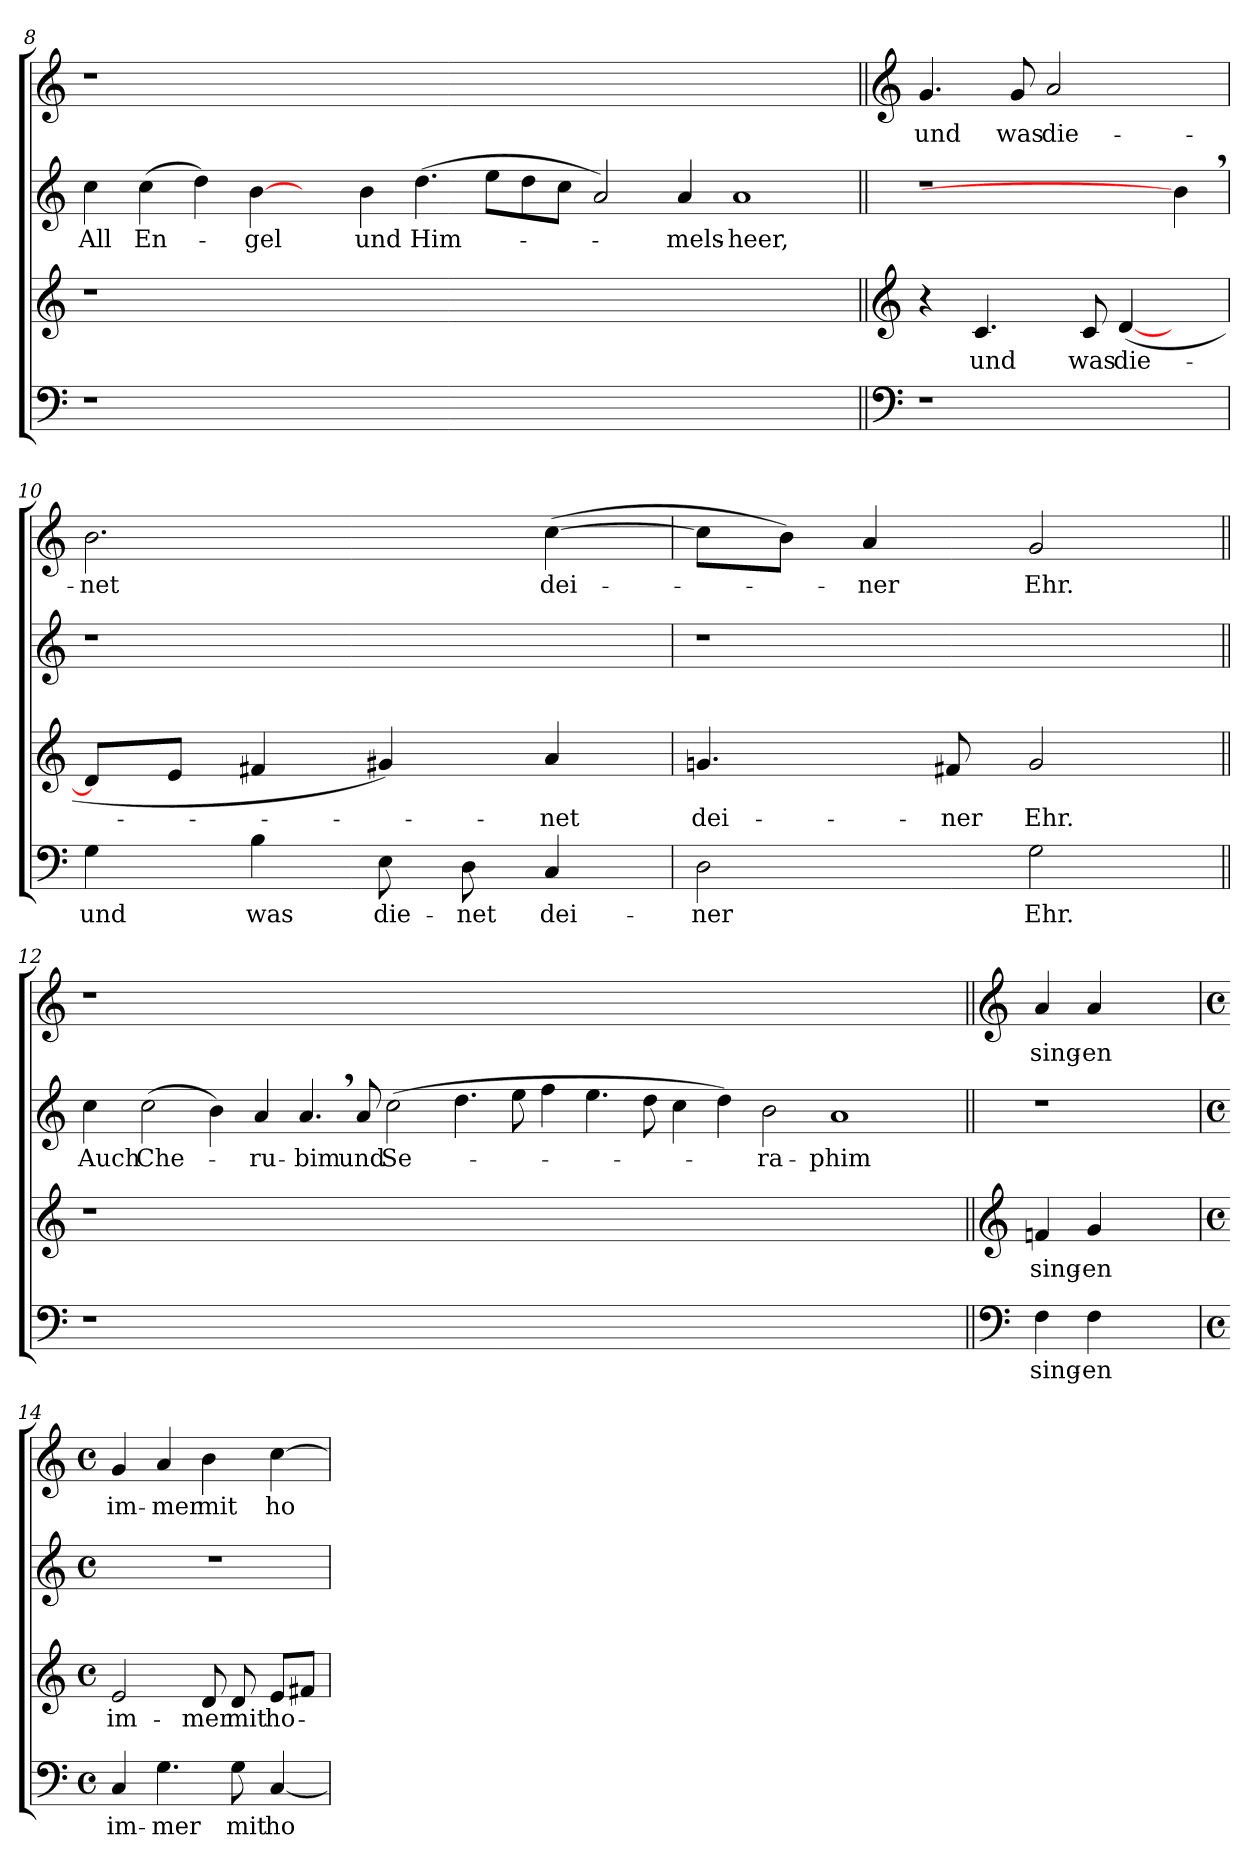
**kern	**text	**kern	**text	**kern	**text	**kern	**text
*part4	*part4	*part3	*part3	*part2	*part2	*part1	*part1
*staff4	*staff4	*staff3	*staff3	*staff2	*staff2	*staff1	*staff1
!!LO:LB:g=z
*clefF4	*	*clefG2	*	*clefG2	*	*clefG2	*
*k[]	*	*k[]	*	*k[]	*	*k[]	*
*C:	*	*C:	*	*C:	*	*C:	*
=8	=8	=8	=8	=8	=8	=8	=8
!	!	!	!	!	!LO:LY:b	!	!
1r	.	1r	.	4cc\	All	1r	.
!	!	!	!	!	!LO:LY:b	!	!
.	.	.	.	(>4cc\	En-	.	.
.	.	.	.	4dd\)	.	.	.
!	!	!	!	!	!LO:LY:b	!	!
.	.	.	.	[4b\	-gel	.	.
0.ryy	.	0.ryy	.	4ryy	.	0.ryy	.
!	!	!	!	!	!LO:LY:b	!	!
.	.	.	.	4b\	und	.	.
!	!	!	!	!	!LO:LY:b	!	!
.	.	.	.	(>4.dd\	Him-	.	.
.	.	.	.	8ee\L	.	.	.
.	.	.	.	8dd\	.	.	.
.	.	.	.	8cc\J	.	.	.
.	.	.	.	2a/)	.	.	.
!	!	!	!	!	!LO:LY:b	!	!
.	.	.	.	4a/	-mels-	.	.
!	!	!	!	!	!LO:LY:b	!	!
.	.	.	.	1a	-heer,	.	.
=9||	=9||	=9||	=9||	=9||	=9||	=9||	=9||
*clefF4	*	*clefG2	*	*	*	*clefG2	*
!	!	!	!	!	!	!	!LO:LY:b
1r	.	4r	.	1r	.	4.g/	und
!	!	!	!LO:LY:b	!	!	!	!
.	.	4.c/	und	.	.	.	.
!	!	!	!	!	!	!	!LO:LY:b
.	.	.	.	.	.	8g/	was
!	!	!	!	!	!	!	!LO:LY:b
.	.	.	.	.	.	2a/	die-
!	!	!	!LO:LY:b	!	!	!	!
.	.	8c/	was	.	.	.	.
!	!	!	!LO:LY:b	!	!	!	!
.	.	(<[4d/	die-	.	.	.	.
4ryy	.	4ryy	.	4b,>\]	.	4ryy	.
=10	=10	=10	=10	=10	=10	=10	=10
!	!LO:LY:b	!	!	!	!	!	!LO:LY:b
4G\	und	8d/L]	.	1r	.	2.b\	-net
.	.	8e/J	.	.	.	.	.
!	!LO:LY:b	!	!	!	!	!	!
4B\	was	4f#X/	.	.	.	.	.
!	!LO:LY:b	!	!	!	!	!	!
8E\	die-	4g#X/)	.	.	.	.	.
!	!LO:LY:b	!	!	!	!	!	!
8D\	-net	.	.	.	.	.	.
!	!LO:LY:b	!	!LO:LY:b	!	!	!	!LO:LY:b
4C/	dei-	4a/	-net	.	.	(>[4cc\	dei-
=11	=11	=11	=11	=11	=11	=11	=11
!	!LO:LY:b	!	!LO:LY:b	!	!	!	!
2D\	-ner	4.gn/	dei-	1r	.	8cc\L]	.
.	.	.	.	.	.	8b\J)	.
!	!	!	!	!	!	!	!LO:LY:b
.	.	.	.	.	.	4a/	-ner
!	!	!	!LO:LY:b	!	!	!	!
.	.	8f#X/	-ner	.	.	.	.
!	!LO:LY:b	!	!LO:LY:b	!	!	!	!LO:LY:b
2G\	Ehr.	2g/	Ehr.	.	.	2g/	Ehr.
!!LO:PB:g=z
=12||	=12||	=12||	=12||	=12||	=12||	=12||	=12||
!	!	!	!	!	!LO:LY:b	!	!
1r	.	1r	.	4cc\	Auch	1r	.
!	!	!	!	!	!LO:LY:b	!	!
.	.	.	.	(>2cc\	Che-	.	.
.	.	.	.	4b\)	.	.	.
!	!	!	!	!	!LO:LY:b	!	!
00ryy	.	00ryy	.	4a/	-ru-	00ryy	.
!	!	!	!	!	!LO:LY:b	!	!
.	.	.	.	4.a,>/	-bim	.	.
!	!	!	!	!	!LO:LY:b	!	!
.	.	.	.	8a/	und	.	.
!	!	!	!	!	!LO:LY:b	!	!
.	.	.	.	(>2cc\	Se-	.	.
.	.	.	.	4.dd\	.	.	.
.	.	.	.	8ee\	.	.	.
.	.	.	.	4ff\	.	.	.
.	.	.	.	4.ee\	.	.	.
.	.	.	.	8dd\	.	.	.
.	.	.	.	4cc\	.	.	.
.	.	.	.	4dd\)	.	.	.
!	!	!	!	!	!LO:LY:b	!	!
.	.	.	.	2b\	-ra-	.	.
!	!	!	!	!	!LO:LY:b	!	!
.	.	.	.	1a	-phim	.	.
2ryy	.	2ryy	.	.	.	2ryy	.
=13||	=13||	=13||	=13||	=13||	=13||	=13||	=13||
*clefF4	*	*clefG2	*	*	*	*clefG2	*
!	!LO:LY:b	!	!LO:LY:b	!	!	!	!LO:LY:b
4F\	sing-	4fn/	sing-	1r	.	4a/	sing-
!	!LO:LY:b	!	!LO:LY:b	!	!	!	!LO:LY:b
4F\	-en	4g/	-en	.	.	4a/	-en
2ryy	.	2ryy	.	.	.	2ryy	.
=14	=14	=14	=14	=14	=14	=14	=14
*M4/4	*	*M4/4	*	*M4/4	*	*M4/4	*
*met(c)	*	*met(c)	*	*met(c)	*	*met(c)	*
!	!LO:LY:b	!	!LO:LY:b	!	!	!	!LO:LY:b
4C/	im-	2e/	im-	1r	.	4g/	im-
!	!LO:LY:b	!	!	!	!	!	!LO:LY:b
4.G\	-mer	.	.	.	.	4a/	-mer
!	!	!	!LO:LY:b	!	!	!	!LO:LY:b
.	.	8d/	-mer	.	.	4b\	mit
!	!LO:LY:b	!	!LO:LY:b	!	!	!	!
8G\	mit	8d/	mit	.	.	.	.
!	!LO:LY:b	!	!LO:LY:b	!	!	!	!LO:LY:b
[4C/	ho-	8e/L	ho-	.	.	[4cc\	ho-
.	.	8f#X/J	.	.	.	.	.
=	=	=	=	=	=	=	=
*-	*-	*-	*-	*-	*-	*-	*-
